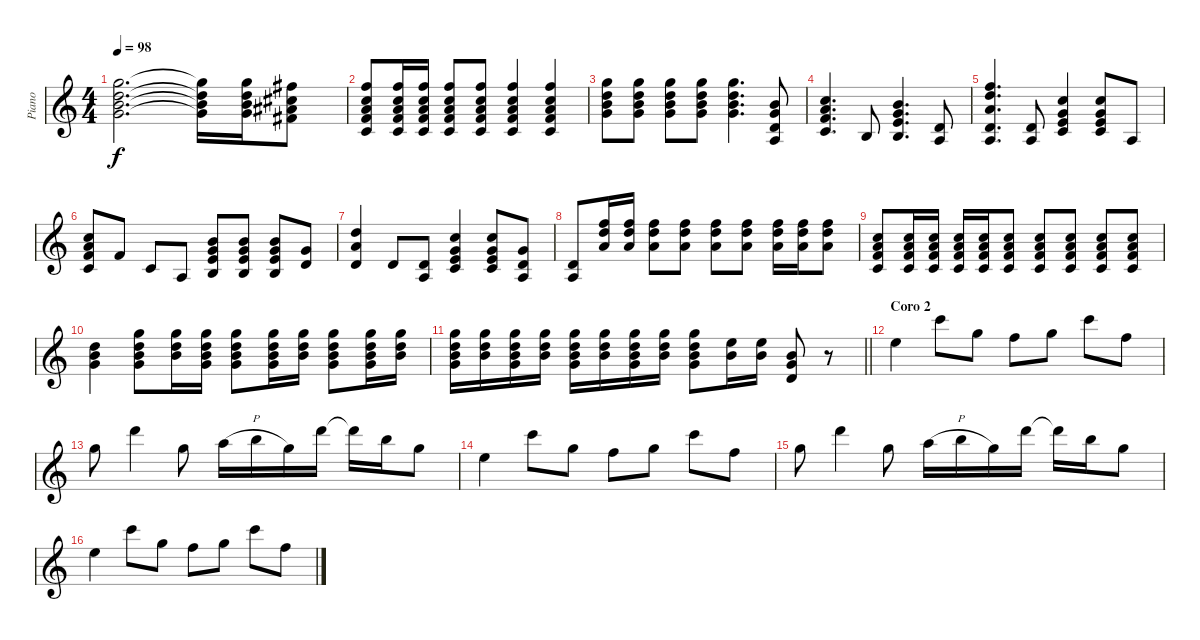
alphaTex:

\track ("Piano" "Piano") {instrument acousticgrandpiano}
\staff {score}
\tuning (E4 B3 G3 D3 A2 E2) {hide}
\ts (4 4)
\tempo 98
\clef g2
\ks c
(15.1 15.2 16.3 17.4).2{d dy f} (15.1{t} 15.2{t} 16.3{t} 17.4{t}).16 (15.1 15.2 16.3 17.4).16 (14.1 14.2 15.3 16.4).8 |
(13.1 13.2 14.3 15.4 15.5).8 (13.1 13.2 14.3 15.4 15.5).16 (13.1 13.2 14.3 15.4 15.5).16 (13.1 13.2 14.3 15.4 15.5).8 (13.1 13.2 14.3 15.4 15.5).8 (13.1 13.2 14.3 15.4 15.5).4 (13.1 13.2 14.3 15.4 15.5).4 |
(15.1 15.2 16.3 17.4).8 (15.1 15.2 16.3 17.4).8 (15.1 15.2 16.3 17.4).8 (15.1 15.2 16.3 17.4).8 (15.1 15.2 16.3 17.4).4{d} (16.3 17.4 17.5 17.6).8 |
(13.2 14.3 15.4 15.5).4{d} 14.5.8 (12.2 12.3 14.4 14.5).4{d} (12.4 12.5).8 |
(13.1 15.2 14.3 12.4 12.5).4{d} (12.4 12.5).8 (8.1 8.2 9.3 10.4).4 (8.1 8.2 9.3 10.4).8 7.4.8 |
(8.1 10.2 10.3 10.4).8 10.3.8 10.4.8 7.4.8 (7.1 8.2 9.3 9.4).8 (7.1 8.2 9.3 9.4).8 (7.1 8.2 9.3 9.4).8 (8.2 7.3).8 |
(10.1 10.2 12.4).4 7.3.8 (7.3 7.4).8 (8.1 8.2 9.3 10.4).4 (8.1 8.2 9.3 10.4).8 (8.2 7.3 7.4).8 |
(7.3 7.4).8 (13.1 15.2 14.3).16 (13.1 15.2 14.3).16 (13.1 15.2 14.3).8 (13.1 15.2 14.3).8 (13.1 15.2 14.3).8 (13.1 15.2 14.3).8 (13.1 15.2 14.3).16 (13.1 15.2 14.3).16 (13.1 15.2 14.3).8 |
(13.2 14.3 15.4 15.5).8 (13.2 14.3 15.4 15.5).16 (13.2 14.3 15.4 15.5).16 (13.2 14.3 15.4 15.5).16 (13.2 14.3 15.4 15.5).16 (13.2 14.3 15.4 15.5).8 (13.2 14.3 15.4 15.5).8 (13.2 14.3 15.4 15.5).8 (13.2 14.3 15.4 15.5).8 (13.2 14.3 15.4 15.5).8 |
(15.2 16.3 17.4).4 (15.1 15.2 16.3 17.4).8 (15.1 15.2 16.3).16 (15.1 15.2 16.3 17.4).16 (15.1 15.2 16.3 17.4).8 (15.1 15.2 16.3 17.4).16 (15.1 15.2 16.3).16 (15.1 15.2 16.3 17.4).8 (15.1 15.2 16.3 17.4).16 (15.1 15.2 16.3).16 |
\barLineRight lightlight
(15.1 15.2 16.3 17.4).16 (15.1 15.2 16.3).16 (15.1 15.2 16.3 17.4).16 (15.1 15.2 16.3).16 (15.1 15.2 16.3 17.4).16 (15.1 15.2 16.3).16 (15.1 15.2 16.3 17.4).16 (15.1 15.2 16.3).16 (15.1 15.2 16.3 17.4).8 (17.2 16.3).16 (17.2 16.3).16 (16.3 17.4 17.5).8 r.8 |
\section ("" "Coro 2")
17.2.4 20.1.8 20.2.8 18.2.8 20.2.8 20.1.8 18.2.8 |
20.2.8 22.1.4 20.2.8 22.2{h}.16 19.1.16 20.2.16 22.1.16 22.1{t}.16 19.1.16 20.2.8 |
21.3.4 20.1.8 20.2.8 18.2.8 20.2.8 20.1.8 18.2.8 |
20.2.8 22.1.4 20.2.8 22.2{h}.16 19.1.16 20.2.16 22.1.16 22.1{t}.16 19.1.16 20.2.8 |
21.3.4 20.1.8 20.2.8 18.2.8 20.2.8 20.1.8 18.2.8
